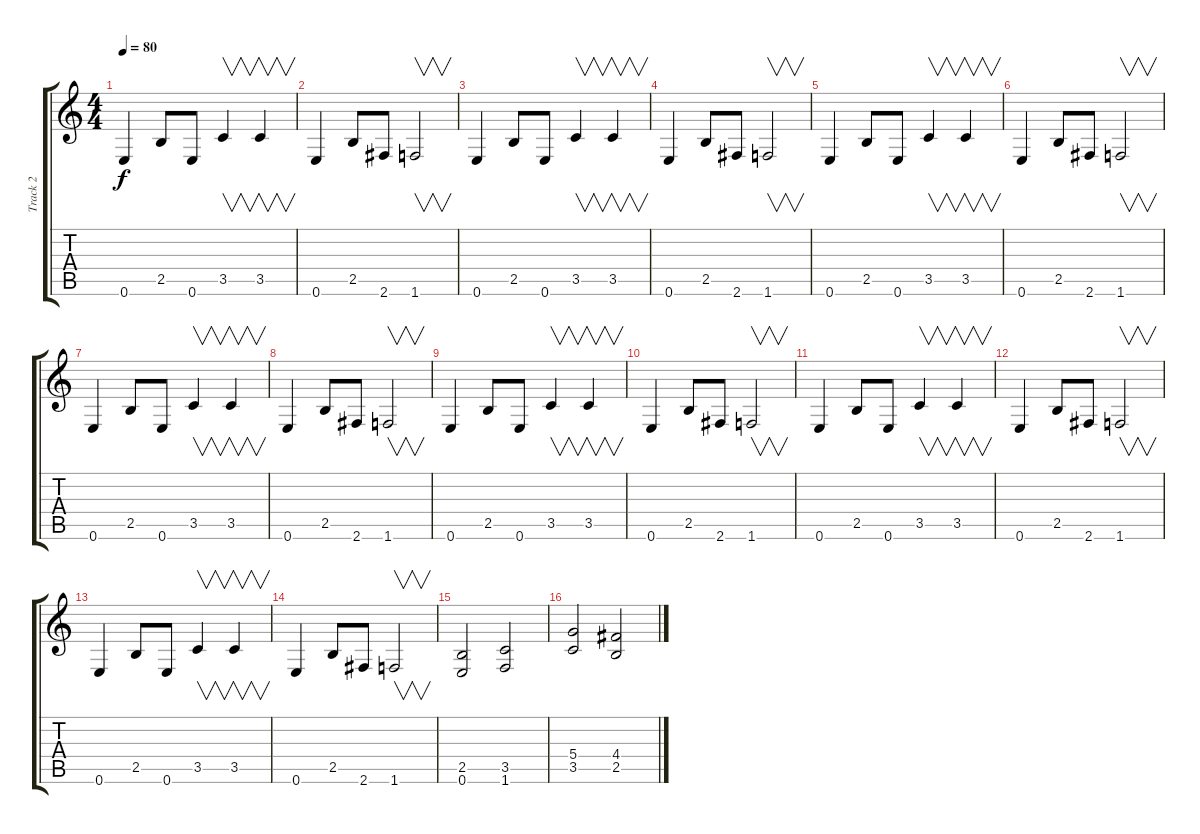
\track ("Track 2" "Track 2") {instrument distortionguitar}
\staff {score tabs}
\tuning (E4 B3 G3 D3 A2 E2) {hide}
\ts (4 4)
\tempo 80
\clef g2
\ks c
0.6.4{dy f} 2.5.8 0.6.8 3.5.4{v} 3.5.4{v} |
0.6.4 2.5.8 2.6.8 1.6.2{v} |
0.6.4{balance 4} 2.5.8 0.6.8 3.5.4{v} 3.5.4{v} |
0.6.4 2.5.8 2.6.8 1.6.2{v} |
0.6.4 2.5.8 0.6.8 3.5.4{v} 3.5.4{v} |
0.6.4 2.5.8 2.6.8 1.6.2{v} |
0.6.4 2.5.8 0.6.8 3.5.4{v} 3.5.4{v} |
0.6.4 2.5.8 2.6.8 1.6.2{v} |
0.6.4 2.5.8 0.6.8 3.5.4{v} 3.5.4{v} |
0.6.4 2.5.8 2.6.8 1.6.2{v} |
0.6.4 2.5.8 0.6.8 3.5.4{v} 3.5.4{v} |
0.6.4 2.5.8 2.6.8 1.6.2{v} |
0.6.4 2.5.8 0.6.8 3.5.4{v} 3.5.4{v} |
0.6.4 2.5.8 2.6.8 1.6.2{v} |
(2.5 0.6).2 (3.5 1.6).2 |
(5.4 3.5).2 (4.4 2.5).2
